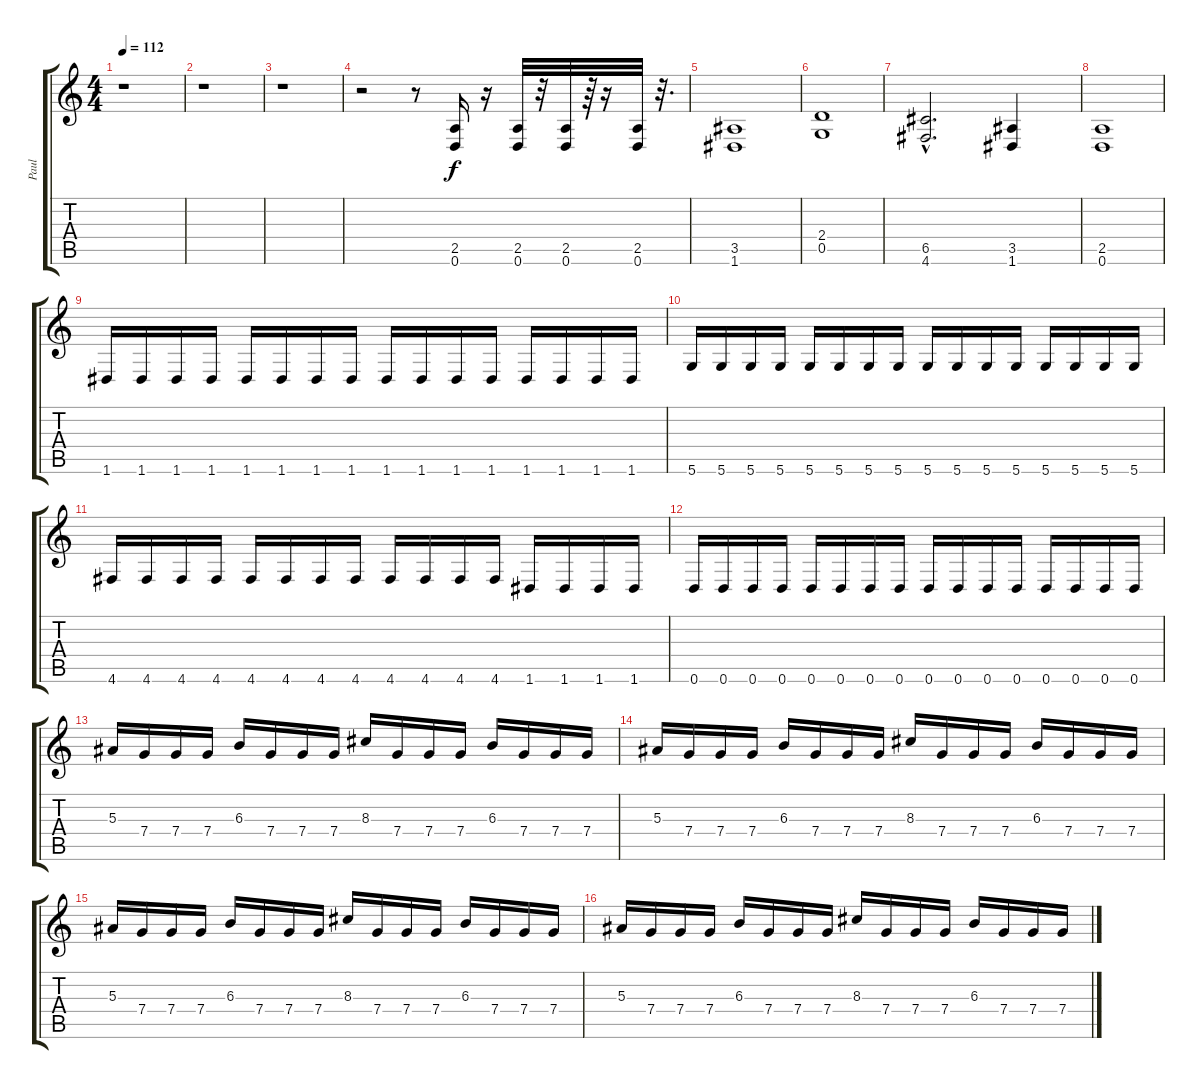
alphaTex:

\track ("Paul" "Paul") {instrument overdrivenguitar}
\staff {score tabs}
\tuning (D4 A3 F3 C3 G2 D2) {hide}
\ts (4 4)
\tempo 112
\clef g2
\ks c
r.1{dy f instrument overdrivenguitar} |
r.1 |
r.1 |
r.2 r.8 (2.5 0.6).16 r.16 (2.5 0.6).32 r.32 (2.5 0.6).32 r.64 r.16 (2.5 0.6).32 r.32{d} |
(3.5 1.6).1 |
(2.4 0.5).1 |
(6.5{hac} 4.6{hac}).2{d} (3.5 1.6).4 |
(2.5 0.6).1 |
1.6.16 1.6.16 1.6.16 1.6.16 1.6.16 1.6.16 1.6.16 1.6.16 1.6.16 1.6.16 1.6.16 1.6.16 1.6.16 1.6.16 1.6.16 1.6.16 |
5.6.16 5.6.16 5.6.16 5.6.16 5.6.16 5.6.16 5.6.16 5.6.16 5.6.16 5.6.16 5.6.16 5.6.16 5.6.16 5.6.16 5.6.16 5.6.16 |
4.6.16 4.6.16 4.6.16 4.6.16 4.6.16 4.6.16 4.6.16 4.6.16 4.6.16 4.6.16 4.6.16 4.6.16 1.6.16 1.6.16 1.6.16 1.6.16 |
0.6.16 0.6.16 0.6.16 0.6.16 0.6.16 0.6.16 0.6.16 0.6.16 0.6.16 0.6.16 0.6.16 0.6.16 0.6.16 0.6.16 0.6.16 0.6.16 |
5.3.16 7.4.16 7.4.16 7.4.16 6.3.16 7.4.16 7.4.16 7.4.16 8.3.16 7.4.16 7.4.16 7.4.16 6.3.16 7.4.16 7.4.16 7.4.16 |
5.3.16 7.4.16 7.4.16 7.4.16 6.3.16 7.4.16 7.4.16 7.4.16 8.3.16 7.4.16 7.4.16 7.4.16 6.3.16 7.4.16 7.4.16 7.4.16 |
5.3.16 7.4.16 7.4.16 7.4.16 6.3.16 7.4.16 7.4.16 7.4.16 8.3.16 7.4.16 7.4.16 7.4.16 6.3.16 7.4.16 7.4.16 7.4.16 |
5.3.16 7.4.16 7.4.16 7.4.16 6.3.16 7.4.16 7.4.16 7.4.16 8.3.16 7.4.16 7.4.16 7.4.16 6.3.16 7.4.16 7.4.16 7.4.16
